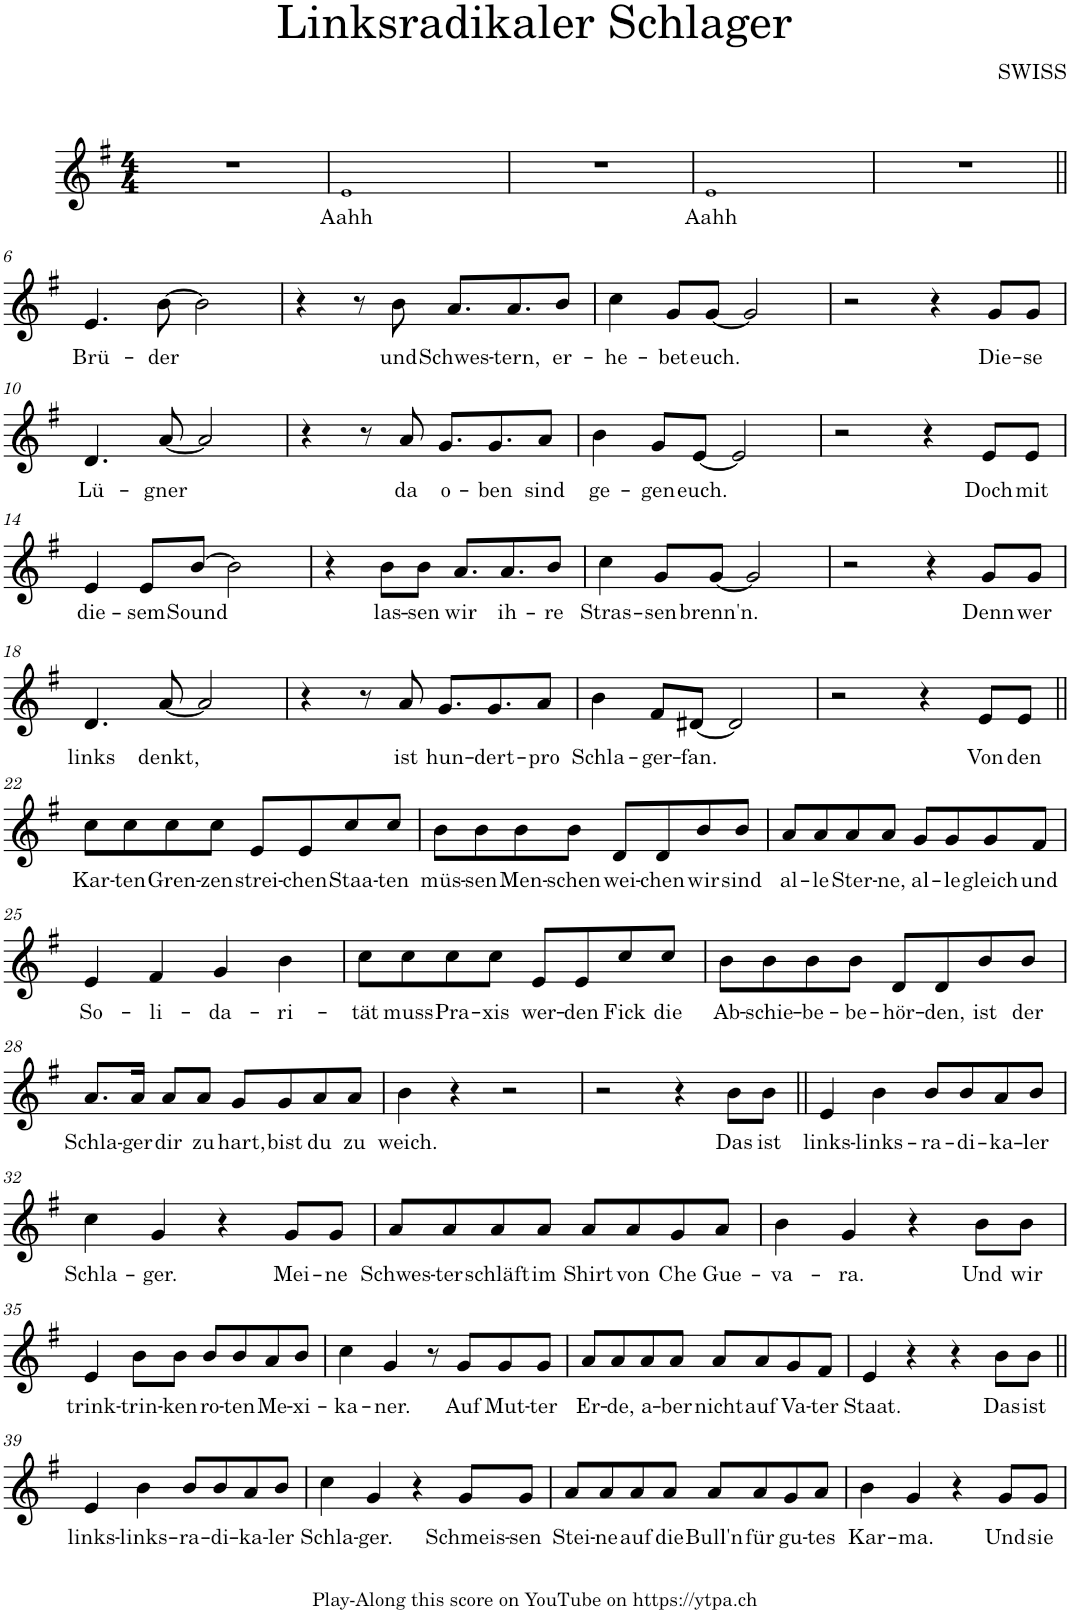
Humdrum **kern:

**kern	**text
*part1	*part1
*staff1	*staff1
*I"Lyrics	*
*I'Lyr	*
*clefG2	*
*k[f#]	*
*M4/4	*
=1	=1
1r	.
=2	=2
!	!LO:LY:b
1e!	Aahh
=3	=3
1r	.
=4	=4
!	!LO:LY:b
1e!	Aahh
=5	=5
1r	.
!!LO:LB:g=z
=6||	=6||
!	!LO:LY:b
4.e/	Brü-
!	!LO:LY:b
[8b\	-der
2b\]	.
=7	=7
4r	.
8r	.
!	!LO:LY:b
8b\	und
!	!LO:LY:b
8.a/L	Schwes-
!	!LO:LY:b
8.a/	-tern,
!	!LO:LY:b
8b/J	er-
=8	=8
!	!LO:LY:b
4cc\	-he-
!	!LO:LY:b
8g/L	-bet
!	!LO:LY:b
[8g/J	euch.
2g/]	.
=9	=9
2r	.
4r	.
!	!LO:LY:b
8g/L	Die-
!	!LO:LY:b
8g/J	-se
!!LO:LB:g=z
=10	=10
!	!LO:LY:b
4.d/	Lü-
!	!LO:LY:b
[8a/	-gner
2a/]	.
=11	=11
4r	.
8r	.
!	!LO:LY:b
8a/	da
!	!LO:LY:b
8.g/L	o-
!	!LO:LY:b
8.g/	-ben
!	!LO:LY:b
8a/J	sind
=12	=12
!	!LO:LY:b
4b\	ge-
!	!LO:LY:b
8g/L	-gen
!	!LO:LY:b
[8e/J	euch.
2e/]	.
=13	=13
2r	.
4r	.
!	!LO:LY:b
8e/L	Doch
!	!LO:LY:b
8e/J	mit
!!LO:LB:g=z
=14	=14
!	!LO:LY:b
4e/	die-
!	!LO:LY:b
8e/L	-sem
!	!LO:LY:b
[8b/J	Sound
2b\]	.
=15	=15
4r	.
!	!LO:LY:b
8b\L	las-
!	!LO:LY:b
8b\J	-sen
!	!LO:LY:b
8.a/L	wir
!	!LO:LY:b
8.a/	ih-
!	!LO:LY:b
8b/J	-re
=16	=16
!	!LO:LY:b
4cc\	Stras-
!	!LO:LY:b
8g/L	-sen
!	!LO:LY:b
[8g/J	brenn'n.
2g/]	.
=17	=17
2r	.
4r	.
!	!LO:LY:b
8g/L	Denn
!	!LO:LY:b
8g/J	wer
!!LO:LB:g=z
=18	=18
!	!LO:LY:b
4.d/	links
!	!LO:LY:b
[8a/	denkt,
2a/]	.
=19	=19
4r	.
8r	.
!	!LO:LY:b
8a/	ist
!	!LO:LY:b
8.g/L	hun-
!	!LO:LY:b
8.g/	-dert-
!	!LO:LY:b
8a/J	-pro
=20	=20
!	!LO:LY:b
4b\	Schla-
!	!LO:LY:b
8f#/L	-ger-
!	!LO:LY:b
[8d#X/J	-fan.
2d#/]	.
=21	=21
2r	.
4r	.
!	!LO:LY:b
8e/L	Von
!	!LO:LY:b
8e/J	den
!!LO:LB:g=z
=22||	=22||
!	!LO:LY:b
8cc\L	Kar-
!	!LO:LY:b
8cc\	-ten
!	!LO:LY:b
8cc\	Gren-
!	!LO:LY:b
8cc\J	-zen
!	!LO:LY:b
8e/L	strei-
!	!LO:LY:b
8e/	-chen
!	!LO:LY:b
8cc/	Staa-
!	!LO:LY:b
8cc/J	-ten
=23	=23
!	!LO:LY:b
8b\L	müs-
!	!LO:LY:b
8b\	-sen
!	!LO:LY:b
8b\	Men-
!	!LO:LY:b
8b\J	-schen
!	!LO:LY:b
8d/L	wei-
!	!LO:LY:b
8d/	-chen
!	!LO:LY:b
8b/	wir
!	!LO:LY:b
8b/J	sind
=24	=24
!	!LO:LY:b
8a/L	al-
!	!LO:LY:b
8a/	-le
!	!LO:LY:b
8a/	Ster-
!	!LO:LY:b
8a/J	-ne,
!	!LO:LY:b
8g/L	al-
!	!LO:LY:b
8g/	-le
!	!LO:LY:b
8g/	gleich
!	!LO:LY:b
8f#/J	und
!!LO:LB:g=z
=25	=25
!	!LO:LY:b
4e/	So-
!	!LO:LY:b
4f#/	li-
!	!LO:LY:b
4g/	-da-
!	!LO:LY:b
4b\	-ri-
=26	=26
!	!LO:LY:b
8cc\L	-tät
!	!LO:LY:b
8cc\	muss
!	!LO:LY:b
8cc\	Pra-
!	!LO:LY:b
8cc\J	-xis
!	!LO:LY:b
8e/L	wer-
!	!LO:LY:b
8e/	den
!	!LO:LY:b
8cc/	Fick
!	!LO:LY:b
8cc/J	die
=27	=27
!	!LO:LY:b
8b\L	Ab-
!	!LO:LY:b
8b\	-schie-
!	!LO:LY:b
8b\	-be-
!	!LO:LY:b
8b\J	-be-
!	!LO:LY:b
8d/L	-hör-
!	!LO:LY:b
8d/	-den,
!	!LO:LY:b
8b/	ist
!	!LO:LY:b
8b/J	der
!!LO:LB:g=z
=28	=28
!	!LO:LY:b
8.a/L	Schla-
!	!LO:LY:b
16a/Jk	-ger
!	!LO:LY:b
8a/L	dir
!	!LO:LY:b
8a/J	zu
!	!LO:LY:b
8g/L	hart,
!	!LO:LY:b
8g/	bist
!	!LO:LY:b
8a/	du
!	!LO:LY:b
8a/J	zu
=29	=29
!	!LO:LY:b
4b\	weich.
4r	.
2r	.
=30	=30
2r	.
4r	.
!	!LO:LY:b
8b\L	Das
!	!LO:LY:b
8b\J	ist
=31||	=31||
!	!LO:LY:b
4e/	links-
!	!LO:LY:b
4b\	-links-
!	!LO:LY:b
8b/L	-ra-
!	!LO:LY:b
8b/	-di-
!	!LO:LY:b
8a/	-ka-
!	!LO:LY:b
8b/J	-ler
!!LO:LB:g=z
=32	=32
!	!LO:LY:b
4cc\	Schla-
!	!LO:LY:b
4g/	-ger.
4r	.
!	!LO:LY:b
8g/L	Mei-
!	!LO:LY:b
8g/J	-ne
=33	=33
!	!LO:LY:b
8a/L	Schwes-
!	!LO:LY:b
8a/	-ter
!	!LO:LY:b
8a/	schläft
!	!LO:LY:b
8a/J	im
!	!LO:LY:b
8a/L	Shirt
!	!LO:LY:b
8a/	von
!	!LO:LY:b
8g/	Che
!	!LO:LY:b
8a/J	Gue-
=34	=34
!	!LO:LY:b
4b\	-va-
!	!LO:LY:b
4g/	-ra.
4r	.
!	!LO:LY:b
8b\L	Und
!	!LO:LY:b
8b\J	wir
!!LO:LB:g=z
=35	=35
!	!LO:LY:b
4e/	trink-
!	!LO:LY:b
8b\L	-trin-
!	!LO:LY:b
8b\J	-ken
!	!LO:LY:b
8b/L	ro-
!	!LO:LY:b
8b/	-ten
!	!LO:LY:b
8a/	Me-
!	!LO:LY:b
8b/J	-xi-
=36	=36
!	!LO:LY:b
4cc\	-ka-
!	!LO:LY:b
4g/	-ner.
8r	.
!	!LO:LY:b
8g/L	Auf
!	!LO:LY:b
8g/	Mut-
!	!LO:LY:b
8g/J	-ter
=37	=37
!	!LO:LY:b
8a/L	Er-
!	!LO:LY:b
8a/	-de,
!	!LO:LY:b
8a/	a-
!	!LO:LY:b
8a/J	-ber
!	!LO:LY:b
8a/L	nicht
!	!LO:LY:b
8a/	auf
!	!LO:LY:b
8g/	Va-
!	!LO:LY:b
8f#/J	-ter
=38	=38
!	!LO:LY:b
4e/	Staat.
4r	.
4r	.
!	!LO:LY:b
8b\L	Das
!	!LO:LY:b
8b\J	ist
!!LO:LB:g=z
=39||	=39||
!	!LO:LY:b
4e/	links-
!	!LO:LY:b
4b\	-links-
!	!LO:LY:b
8b/L	-ra-
!	!LO:LY:b
8b/	-di-
!	!LO:LY:b
8a/	-ka-
!	!LO:LY:b
8b/J	-ler
=40	=40
!	!LO:LY:b
4cc\	Schla-
!	!LO:LY:b
4g/	-ger.
4r	.
!	!LO:LY:b
8g/L	Schmeis-
!	!LO:LY:b
8g/J	sen
=41	=41
!	!LO:LY:b
8a/L	Stei-
!	!LO:LY:b
8a/	-ne
!	!LO:LY:b
8a/	auf
!	!LO:LY:b
8a/J	die
!	!LO:LY:b
8a/L	Bull'n
!	!LO:LY:b
8a/	für
!	!LO:LY:b
8g/	gu-
!	!LO:LY:b
8a/J	-tes
=42	=42
!	!LO:LY:b
4b\	Kar-
!	!LO:LY:b
4g/	-ma.
4r	.
!	!LO:LY:b
8g/L	Und
!	!LO:LY:b
8g/J	sie
=	=
*-	*-
